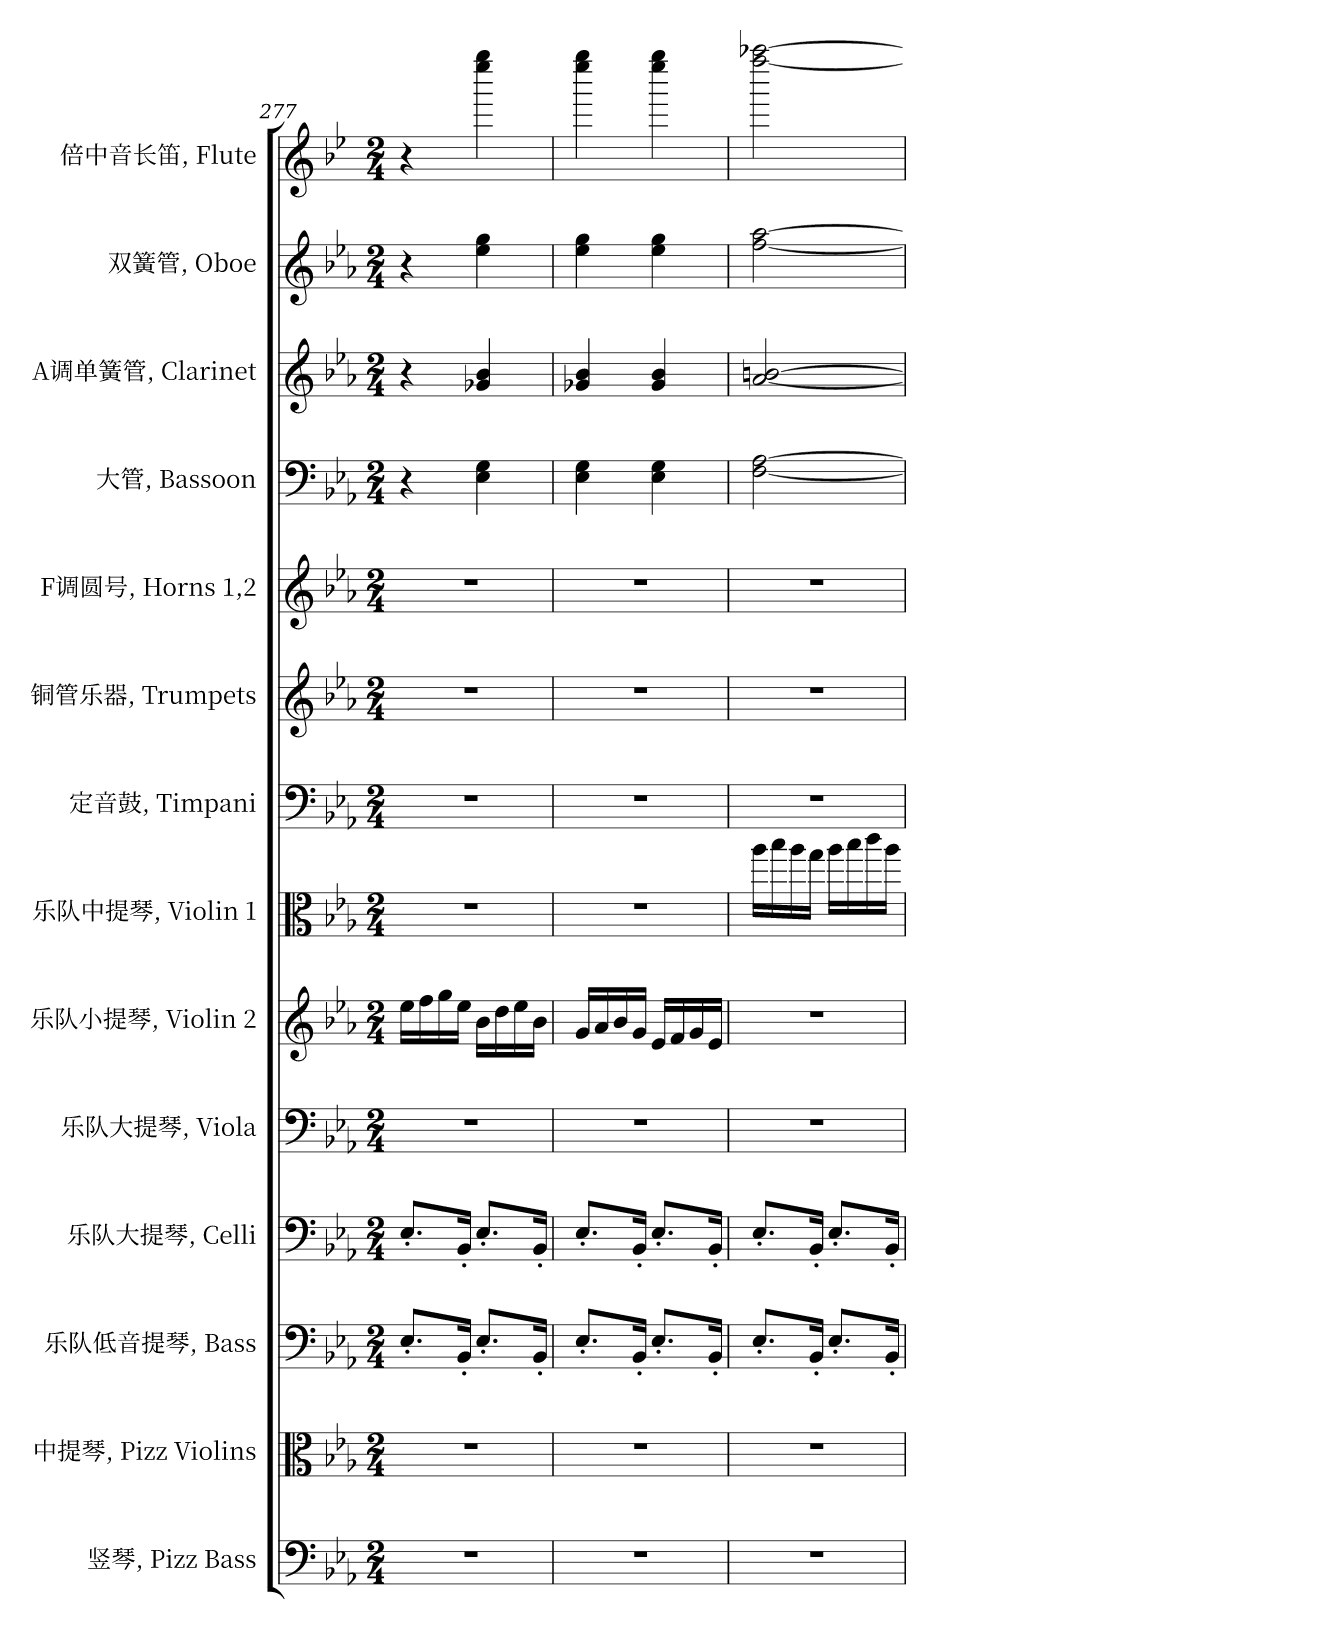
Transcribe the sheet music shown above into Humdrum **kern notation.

**kern	**kern	**kern	**kern	**kern	**kern	**kern	**kern	**kern	**kern	**kern	**kern	**kern	**kern
*part14	*part13	*part12	*part11	*part10	*part9	*part8	*part7	*part6	*part5	*part4	*part3	*part2	*part1
*staff14	*staff13	*staff12	*staff11	*staff10	*staff9	*staff8	*staff7	*staff6	*staff5	*staff4	*staff3	*staff2	*staff1
*I"竖琴, Pizz Bass	*I"中提琴, Pizz Violins	*I"乐队低音提琴, Bass	*I"乐队大提琴, Celli	*I"乐队大提琴, Viola	*I"乐队小提琴, Violin 2	*I"乐队中提琴, Violin 1	*I"定音鼓, Timpani	*I"铜管乐器, Trumpets	*I"F调圆号, Horns 1,2	*I"大管, Bassoon	*I"A调单簧管, Clarinet	*I"双簧管, Oboe	*I"倍中音长笛, Flute
*	*	*	*	*	*	*	*I'Timp.	*	*I'F Hn.	*I'Bsn.	*I'A Cl.	*I'Ob.	*
*clefF4	*clefC3	*clefF4	*clefF4	*clefF4	*clefG2	*clefC3	*clefF4	*clefG2	*clefG2	*clefF4	*clefG2	*clefG2	*clefG2
*	*	*ITrd7c12	*	*	*	*	*	*	*ITrd4c7	*	*ITrd2c3	*	*ITrd10c17
*k[b-e-a-]	*k[b-e-a-]	*k[b-e-a-]	*k[b-e-a-]	*k[b-e-a-]	*k[b-e-a-]	*k[b-e-a-]	*k[b-e-a-]	*k[b-e-a-]	*k[b-e-a-d-]	*k[b-e-a-]	*k[]	*k[b-e-a-]	*k[b-e-]
*M2/4	*M2/4	*M2/4	*M2/4	*M2/4	*M2/4	*M2/4	*M2/4	*M2/4	*M2/4	*M2/4	*M2/4	*M2/4	*M2/4
=277	=277	=277	=277	=277	=277	=277	=277	=277	=277	=277	=277	=277	=277
2r	2r	8.EE-'/L	8.E-'/L	2r	16ee-\LL	2r	2r	2r	2r	4r	4r	4r	4r
.	.	.	.	.	16ff\	.	.	.	.	.	.	.	.
.	.	.	.	.	16gg\	.	.	.	.	.	.	.	.
.	.	16BBB-'/Jk	16BB-'/Jk	.	16ee-\JJ	.	.	.	.	.	.	.	.
.	.	8.EE-'/L	8.E-'/L	.	16b-\LL	.	.	.	.	4E-\ 4G\	4e-X/ 4g/	4ee-\ 4gg\	4eee-\ 4ggg\
.	.	.	.	.	16dd\	.	.	.	.	.	.	.	.
.	.	.	.	.	16ee-\	.	.	.	.	.	.	.	.
.	.	16BBB-'/Jk	16BB-'/Jk	.	16b-\JJ	.	.	.	.	.	.	.	.
=278	=278	=278	=278	=278	=278	=278	=278	=278	=278	=278	=278	=278	=278
2r	2r	8.EE-'/L	8.E-'/L	2r	16g/LL	2r	2r	2r	2r	4E-\ 4G\	4e-X/ 4g/	4ee-\ 4gg\	4eee-\ 4ggg\
.	.	.	.	.	16a-/	.	.	.	.	.	.	.	.
.	.	.	.	.	16b-/	.	.	.	.	.	.	.	.
.	.	16BBB-'/Jk	16BB-'/Jk	.	16g/JJ	.	.	.	.	.	.	.	.
.	.	8.EE-'/L	8.E-'/L	.	16e-/LL	.	.	.	.	4E-\ 4G\	4e-/ 4g/	4ee-\ 4gg\	4eee-\ 4ggg\
.	.	.	.	.	16f/	.	.	.	.	.	.	.	.
.	.	.	.	.	16g/	.	.	.	.	.	.	.	.
.	.	16BBB-'/Jk	16BB-'/Jk	.	16e-/JJ	.	.	.	.	.	.	.	.
!!LO:PB:g=z
=279	=279	=279	=279	=279	=279	=279	=279	=279	=279	=279	=279	=279	=279
2r	2r	8.EE-'/L	8.E-'/L	2r	2r	16aa-\LL	2r	2r	2r	[2F\ [2A-\	[2f/ [2g#X/	[2ff\ [2aa-\	[2fff\ [2aaa-X\
.	.	.	.	.	.	16bb-\	.	.	.	.	.	.	.
.	.	.	.	.	.	16aa-\	.	.	.	.	.	.	.
.	.	16BBB-'/Jk	16BB-'/Jk	.	.	16gg\JJ	.	.	.	.	.	.	.
.	.	8.EE-'/L	8.E-'/L	.	.	16aa-\LL	.	.	.	.	.	.	.
.	.	.	.	.	.	16bb-\	.	.	.	.	.	.	.
.	.	.	.	.	.	16ccc\	.	.	.	.	.	.	.
.	.	16BBB-'/Jk	16BB-'/Jk	.	.	16aa-\JJ	.	.	.	.	.	.	.
=	=	=	=	=	=	=	=	=	=	=	=	=	=
*-	*-	*-	*-	*-	*-	*-	*-	*-	*-	*-	*-	*-	*-
